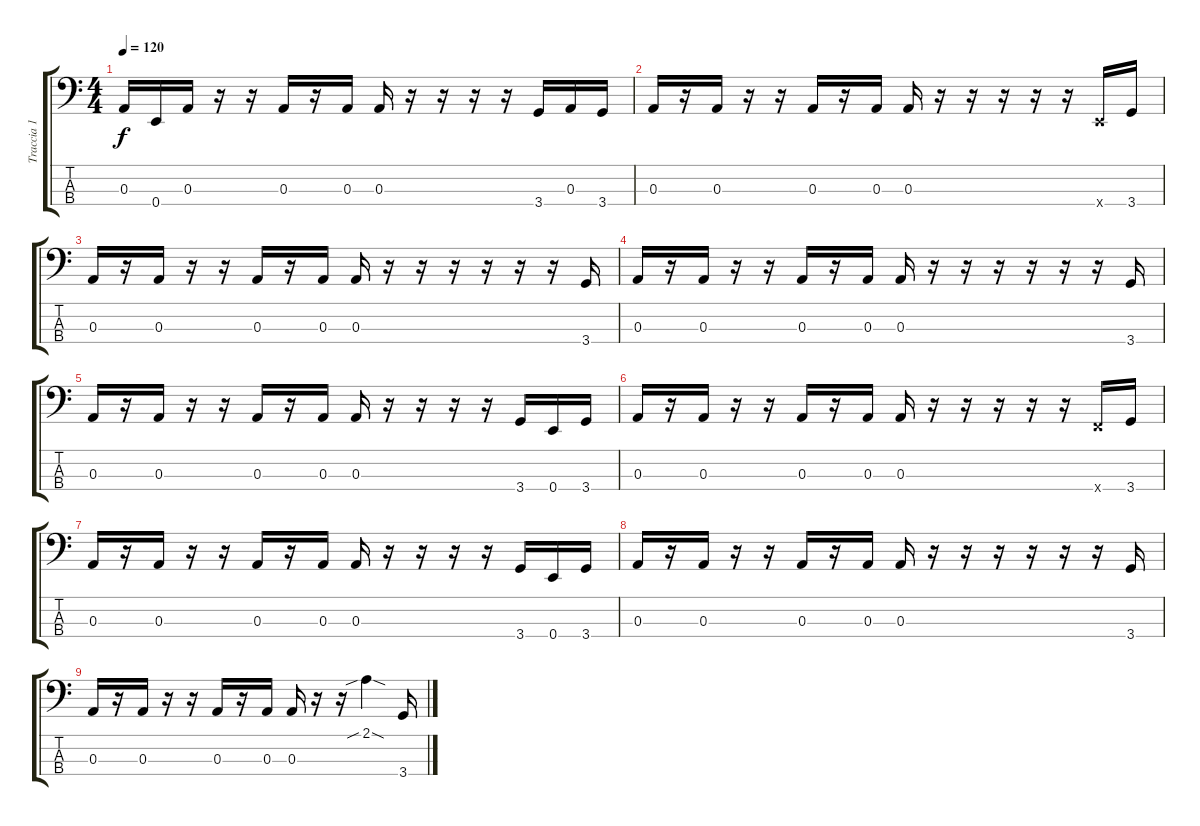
\track ("Traccia 1" "Traccia 1") {instrument electricbassfinger}
\staff {score tabs}
\tuning (G2 D2 A1 E1) {hide}
\ts (4 4)
\tempo 120
\clef f4
\ks c
0.3.16{dy f} 0.4.16 0.3.16 r.16 r.16 0.3.16 r.16 0.3.16 0.3.16 r.16 r.16 r.16 r.16 3.4.16 0.3.16 3.4.16 |
0.3.16 r.16 0.3.16 r.16 r.16 0.3.16 r.16 0.3.16 0.3.16 r.16 r.16 r.16 r.16 r.16 0.4{x}.16 3.4.16 |
0.3.16 r.16 0.3.16 r.16 r.16 0.3.16 r.16 0.3.16 0.3.16 r.16 r.16 r.16 r.16 r.16 r.16 3.4.16 |
0.3.16 r.16 0.3.16 r.16 r.16 0.3.16 r.16 0.3.16 0.3.16 r.16 r.16 r.16 r.16 r.16 r.16 3.4.16 |
0.3.16 r.16 0.3.16 r.16 r.16 0.3.16 r.16 0.3.16 0.3.16 r.16 r.16 r.16 r.16 3.4.16 0.4.16 3.4.16 |
0.3.16 r.16 0.3.16 r.16 r.16 0.3.16 r.16 0.3.16 0.3.16 r.16 r.16 r.16 r.16 r.16 1.4{x}.16 3.4.16 |
0.3.16 r.16 0.3.16 r.16 r.16 0.3.16 r.16 0.3.16 0.3.16 r.16 r.16 r.16 r.16 3.4.16 0.4.16 3.4.16 |
0.3.16 r.16 0.3.16 r.16 r.16 0.3.16 r.16 0.3.16 0.3.16 r.16 r.16 r.16 r.16 r.16 r.16 3.4.16 |
0.3.16 r.16 0.3.16 r.16 r.16 0.3.16 r.16 0.3.16 0.3.16 r.16 r.16 2.1{sib sod}.4 3.4.16
